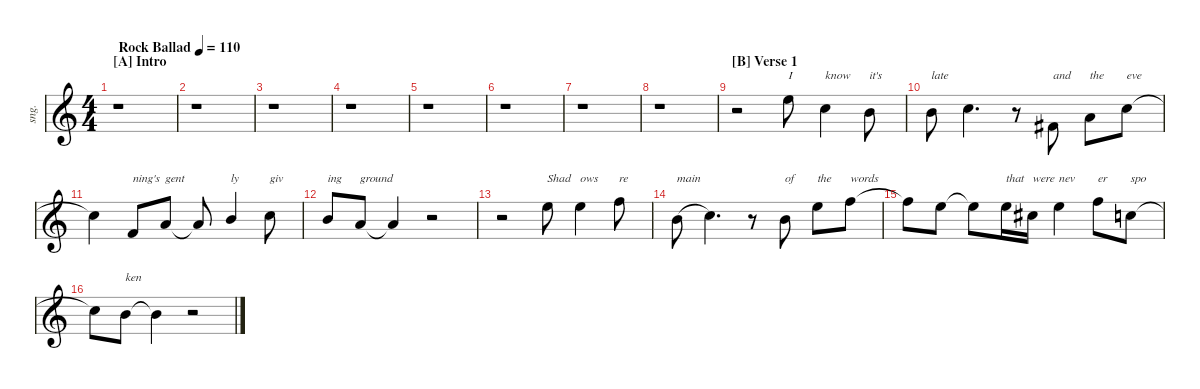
\defaultSystemsLayout 4
\hideDynamics
\bracketExtendMode nobrackets
\otherSystemsTrackNameOrientation horizontal
\track ("Vocals" "sng.") {instrument voiceoohs}
\staff {score}
\tuning (E4 B3 G3 D3 A2 E2)
\ts (4 4)
\section ("A" "Intro")
\tempo (110 "Rock Ballad")
\clef g2
\ks aminor
r.1{dy mf instrument voiceoohs beam Down} |
r.1{beam Down} |
r.1{beam Down} |
r.1{beam Down} |
r.1{beam Down} |
r.1{beam Down} |
r.1{beam Down} |
r.1{beam Down} |
\section ("B" "Verse 1")
r.2{beam Down} 12.1.8{txt "I" beam Down} 13.2.4{txt "know" beam Down} 12.2.8{txt "it's" beam Down} |
12.2.8{txt "late" beam Down} 13.2.4{d beam Down} r.8{beam Down} 11.3{acc #}.8{txt "and" beam Up} 10.2.8{txt "the" beam Down} 8.1.8{txt "eve" beam Down} |
8.1{t}.4{beam Down} 6.2.8{txt "ning's" beam Up} 5.1.8{txt "gent" beam Up} 5.1{t}.8{beam Up} 7.1.4{txt "ly" beam Up} 8.1.8{txt "giv" beam Down} |
7.1.8{txt "ing" beam Up} 5.1.8{txt "ground" beam Up} 5.1{t}.4{beam Up} r.2{beam Up} |
r.2{beam Down} 12.1.8{txt "Shad" beam Down} 12.1.4{txt "ows" beam Down} 13.1.8{txt "re" beam Down} |
12.2.8{txt "main" legatoorigin beam Down} 13.2.4{d beam Down} r.8{beam Down} 12.2.8{txt "of" beam Down} 12.1.8{txt "the" beam Down} 13.1.8{txt "words" beam Down} |
13.1{t}.8{beam Down} 12.1.8{beam Down} 12.1{t}.8{beam Down} 12.1.16{txt "that" beam Down} 14.2{acc #}.16{txt "were" beam Down} 12.1.4{txt "nev" beam Down} 13.1.8{txt "er" beam Down} 13.2.8{txt "spo" beam Down} |
13.2{t}.8{beam Down} 12.2.8{txt "ken" beam Down} 12.2{t}.4{beam Down} r.2{beam Down}
